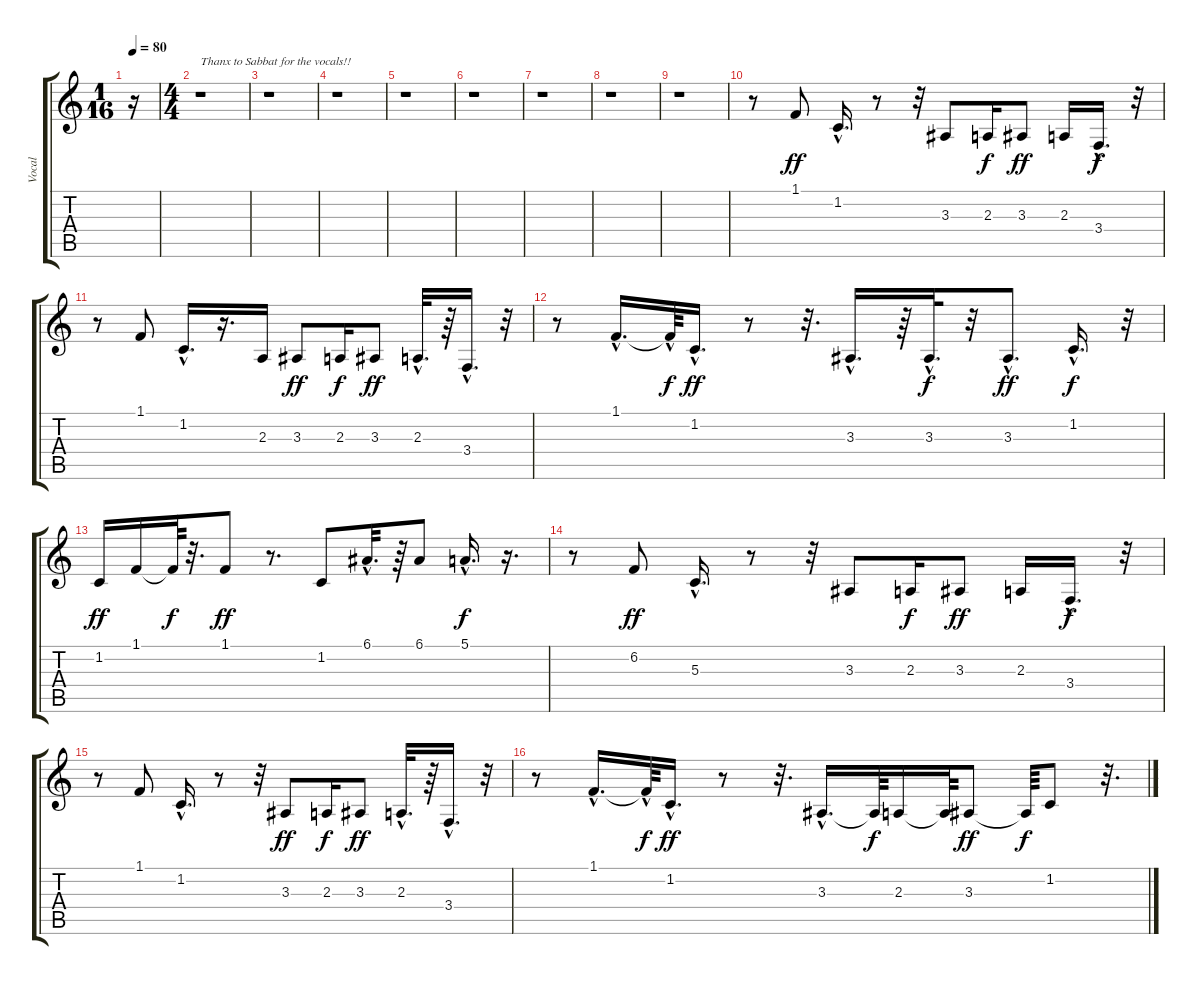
\track ("Vocal" "Vocal") {instrument tenorsax}
\staff {score tabs}
\tuning (E4 B3 G3 D3 A2 E2) {hide}
\ts (1 16)
\tempo 80
\clef g2
\ks c
r.16{dy ff instrument tenorsax} |
\ts (4 4)
r.1{txt "Thanx to Sabbat for the vocals!!"} |
r.1 |
r.1 |
r.1 |
r.1 |
r.1 |
r.1 |
r.1 |
r.8 1.1.8 1.2{hac}.16{d} r.8 r.32 3.3.8 2.3.16{dy f} 3.3.8{dy ff} 2.3.16 3.4{hac}.16{d dy f} r.32 |
r.8 1.1.8 1.2{hac}.16{d} r.16{d} 2.3.16 3.3.8{dy ff} 2.3.16{dy f} 3.3.8{dy ff} 2.3{hac}.32{d} r.64 3.4{hac}.16{d} r.32 |
r.8 1.1{hac}.16{d} 1.1{hac t}.64{dy f} 1.2{hac}.16{d dy ff} r.8 r.32{d} 3.3{hac}.16{d} r.64 3.3{hac}.32{d dy f} r.32 3.3{hac}.8{d dy ff} 1.2{hac}.16{d dy f} r.32 |
1.2.16{dy ff} 1.1.16 1.1{t}.64{dy f} r.32{d} 1.1.8{dy ff} r.8{d} 1.2.8 6.1{hac}.32{d} r.64 6.1.8 5.1{hac}.16{d dy f} r.16{d} |
r.8 6.2.8{dy ff} 5.3{hac}.16{d} r.8 r.32 3.3.8 2.3.16{dy f} 3.3.8{dy ff} 2.3.16 3.4{hac}.16{d dy f} r.32 |
r.8 1.1.8 1.2{hac}.16{d} r.8 r.32 3.3.8{dy ff} 2.3.16{dy f} 3.3.8{dy ff} 2.3{hac}.32{d} r.64 3.4{hac}.16{d} r.32 |
r.8 1.1{hac}.16{d} 1.1{hac t}.64{dy f} 1.2{hac}.16{d dy ff} r.8 r.32{d} 3.3{hac}.16{d} 3.3{t}.64{dy f} 2.3.16 2.3{t}.64 3.3.8{dy ff} 3.3{t}.64{dy f} 1.2.8 r.32{d}
